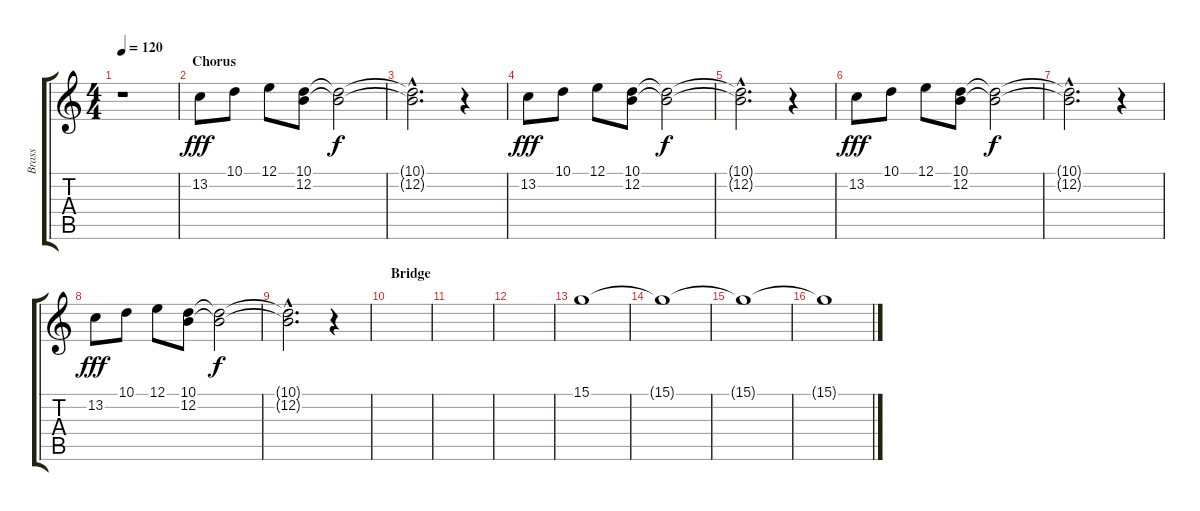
\track ("Brass" "Brass") {instrument brasssection}
\staff {score tabs}
\tuning (E4 B3 G3 D3 A2 E2) {hide}
\ts (4 4)
\tempo 120
\clef g2
\ks c
r.1{dy f} |
\section ("" "Chorus")
13.2.8{dy fff} 10.1.8 12.1.8 (10.1 12.2).8 (10.1{t} 12.2{t}).2{dy f} |
(10.1{hac t} 12.2{hac t}).2{d} r.4 |
13.2.8{dy fff} 10.1.8 12.1.8 (10.1 12.2).8 (10.1{t} 12.2{t}).2{dy f} |
(10.1{hac t} 12.2{hac t}).2{d} r.4 |
13.2.8{dy fff} 10.1.8 12.1.8 (10.1 12.2).8 (10.1{t} 12.2{t}).2{dy f} |
(10.1{hac t} 12.2{hac t}).2{d} r.4 |
13.2.8{dy fff} 10.1.8 12.1.8 (10.1 12.2).8 (10.1{t} 12.2{t}).2{dy f} |
(10.1{hac t} 12.2{hac t}).2{d} r.4 |
\section ("" "Bridge")
|
|
|
15.1.1 |
15.1{t}.1 |
15.1{t}.1 |
15.1{t}.1
